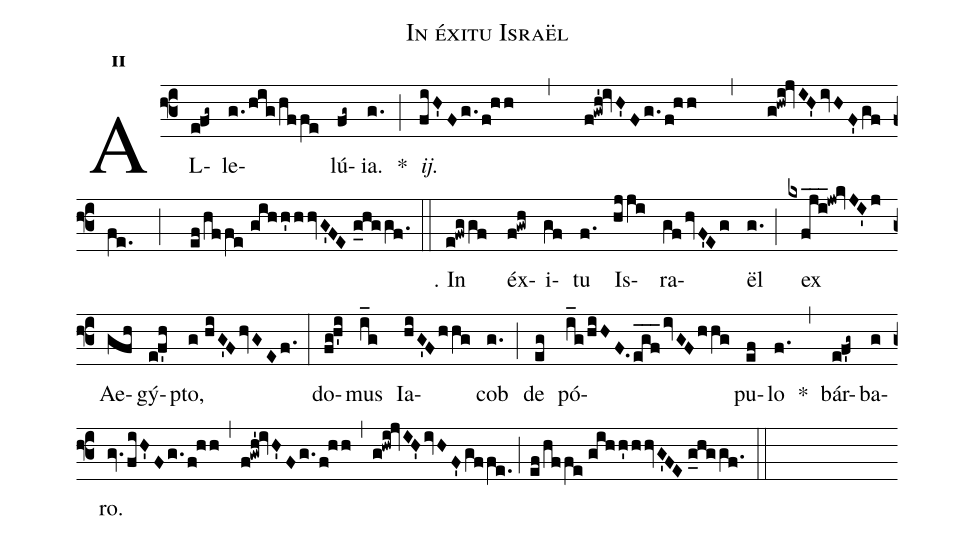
name:In éxitu Israël;
mode:2;
office-part:Alleluia;
%%
(f3) AL(e!fg~)le(g.!/hig!/hffe)lú(fg~)ia.(g.) *(;)
<i>ij.</i>(fiH'Fg.!/f!hh,f!gwh'!ivH'Fg.!/f!hh,g!hwi!jvIH'ivHF'gffe.;ef!/hffe//gihh'hhvG'FE!//g_hggf.) (::)

℣. In(e!fwggf) éx(f!gwh)i(gf)tu(f.) Is(hjji)ra(gfhvF'Eg)ël(g.) (;)
ex(kxfji___!jw!kvJI'j) Ae(gfh)gý(e!f'h)pto,(g!//hiG'FhvGEf.) (:)
do(fg!h'i)mus(i_g) Ia(hiG'Fhhg)cob(g.) (;)
de(eg) pó(i_g!/hiHF.egf___ivGFhhg)pu(ef)lo(f.) *(,)
bár(e!f'g~)ba(g)ro.(gv.fiH'Fg.!/f!hh,f!gwh'!ivH'Fg.!/f!hh,g!hwi!jvIH'ivHF'gffe.;ef!/hffe//gihh'hhvG'FE!//g_hggf.) (::)
